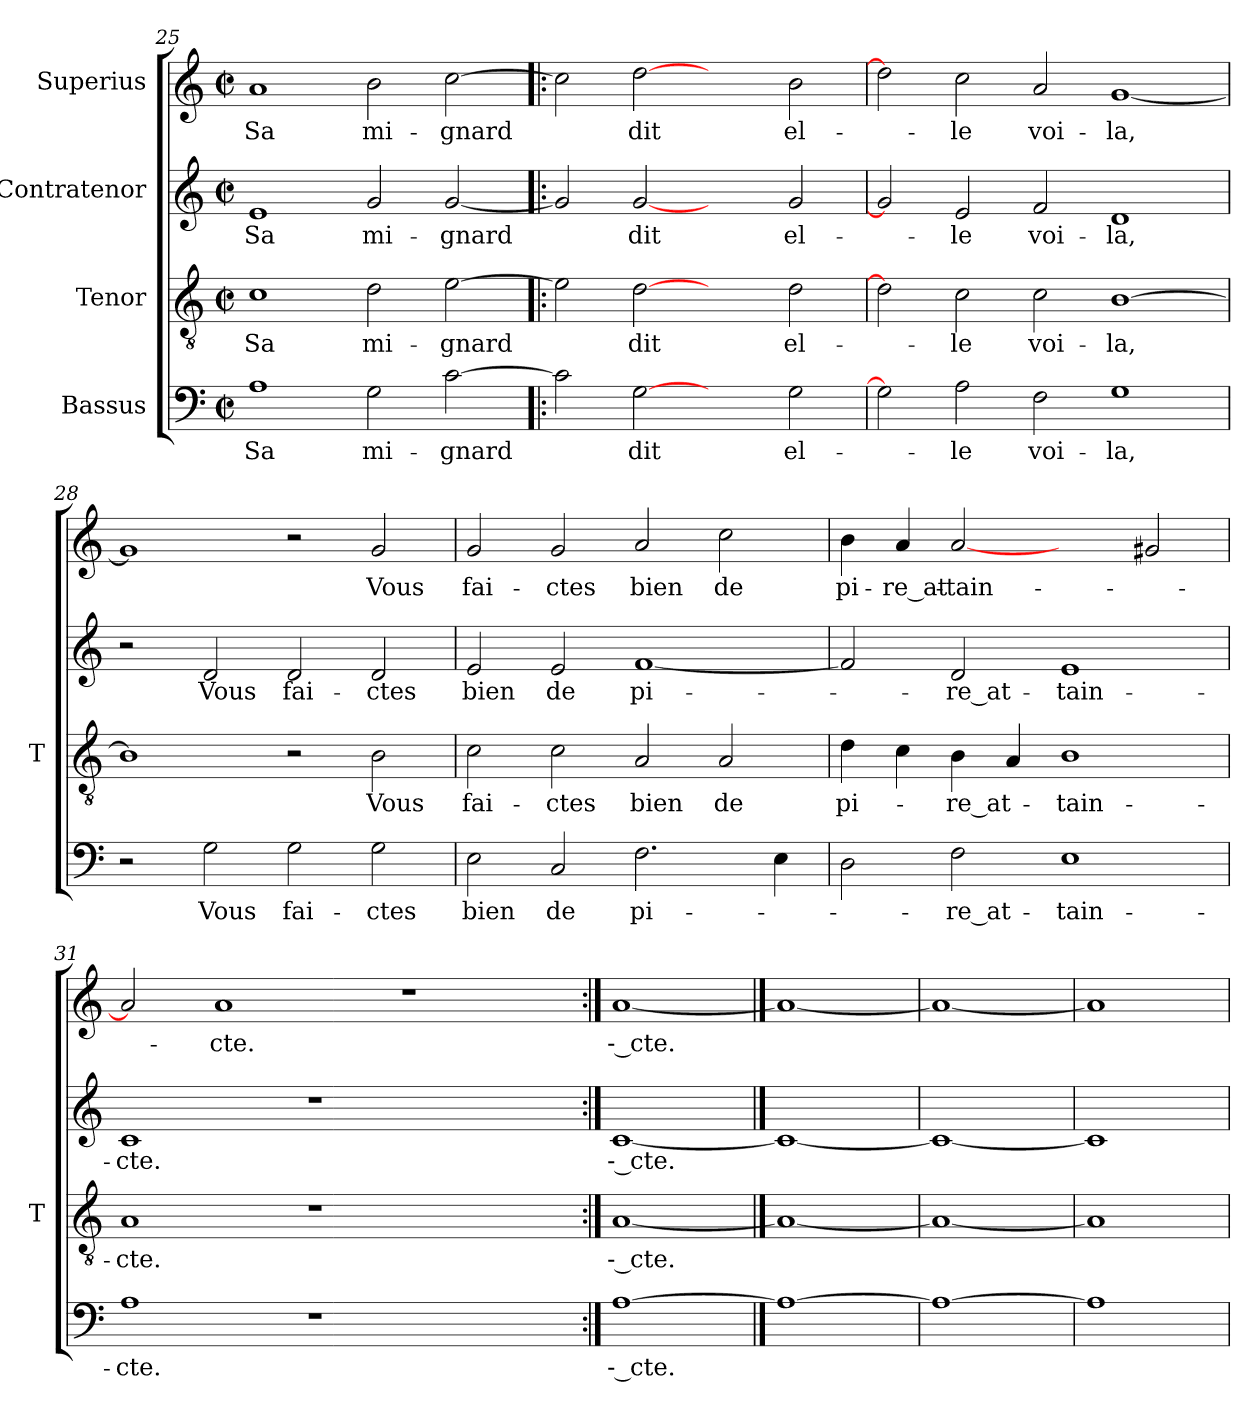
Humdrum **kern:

**kern	**text	**kern	**text	**kern	**text	**kern	**text
*part4	*part4	*part3	*part3	*part2	*part2	*part1	*part1
*staff4	*staff4	*staff3	*staff3	*staff2	*staff2	*staff1	*staff1
*I"Bassus	*	*I"Tenor	*	*I"Contratenor	*	*I"Superius	*
*	*	*I'T	*	*	*	*	*
*clefF4	*	*clefGv2	*	*clefG2	*	*clefG2	*
*k[]	*	*k[]	*	*k[]	*	*k[]	*
*C:	*	*C:	*	*C:	*	*C:	*
*M2/2	*	*M2/2	*	*M2/2	*	*M2/2	*
*met(c|)	*	*met(c|)	*	*met(c|)	*	*met(c|)	*
=25	=25	=25	=25	=25	=25	=25	=25
1A	-Sa	1c	-Sa	1e	-Sa	1a	-Sa
2G	mi-	2d	mi-	2g	mi-	2b	mi-
[2c	-gnard	[2e	-gnard	[2g	-gnard	[2cc	-gnard
=26!|:	=26!|:	=26!|:	=26!|:	=26!|:	=26!|:	=26!|:	=26!|:
2c]	.	2e]	.	2g]	.	2cc]	.
[2G	-dit	[2d	-dit	[2g	-dit	[2dd	-dit
2ryy	.	2ryy	.	2ryy	.	2ryy	.
2G	el-	2d	el-	2g	el-	2b	el-
!!LO:LB:g=z
=27	=27	=27	=27	=27	=27	=27	=27
2G]	.	2d]	.	2g]	.	2dd]	.
2A	-le	2c	-le	2e	-le	2cc	-le
2F	voi-	2c	voi-	2f	voi-	2a	voi-
1G	-la,	[1B	-la,	1d	-la,	[1g	-la,
=28	=28	=28	=28	=28	=28	=28	=28
2r	.	1B]	.	2r	.	1g]	.
2G	-Vous	.	.	2d	-Vous	.	.
2G	fai-	2r	.	2d	fai-	2r	.
2G	-ctes	2B	-Vous	2d	-ctes	2g	-Vous
=29	=29	=29	=29	=29	=29	=29	=29
2E	-bien	2c	fai-	2e	-bien	2g	fai-
2C	-de	2c	-ctes	2e	-de	2g	-ctes
2.F	pi-	2A	-bien	[1f	pi-	2a	-bien
.	.	2A	-de	.	.	2cc	-de
4E	.	.	.	.	.	.	.
=30	=30	=30	=30	=30	=30	=30	=30
2D	.	4d	pi-	2f]	.	4b	pi-
.	.	4c	.	.	.	4a	re_at-
2F	re_at-	4B	re_at-	2d	re_at-	[2a	tain-
.	.	4A	.	.	.	.	.
1E	tain-	1B	tain-	1e	tain-	2ryy	.
.	.	.	.	.	.	2g#X	.
=31	=31	=31	=31	=31	=31	=31	=31
1A	-cte.	1A	-cte.	1c	-cte.	2a]	.
.	.	.	.	.	.	1a	-cte.
1r	.	1r	.	1r	.	.	.
.	.	.	.	.	.	1r	.
2ryy	.	2ryy	.	2ryy	.	.	.
=32:|!	=32:|!	=32:|!	=32:|!	=32:|!	=32:|!	=32:|!	=32:|!
[1A	-- cte.	[1A	-- cte.	[1c	-- cte.	[1a	-- cte.
==33	==33	==33	==33	==33	==33	==33	==33
1A_	.	1A_	.	1c_	.	1a_	.
=34	=34	=34	=34	=34	=34	=34	=34
1A_	.	1A_	.	1c_	.	1a_	.
=35	=35	=35	=35	=35	=35	=35	=35
1A]	.	1A]	.	1c]	.	1a]	.
=	=	=	=	=	=	=	=
*-	*-	*-	*-	*-	*-	*-	*-
